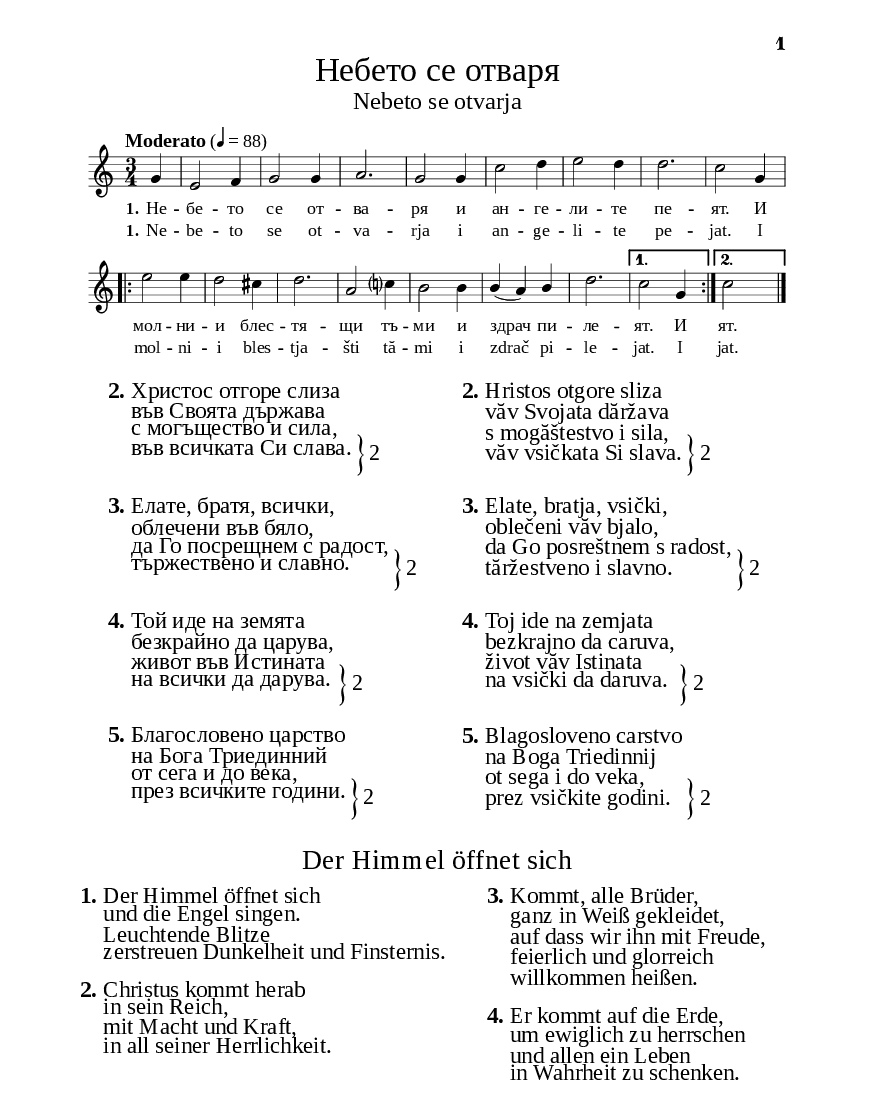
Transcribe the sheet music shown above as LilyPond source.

\version "2.24.4"

% include paper part and global functions
\include "include/globals.ily"

"rightBraces050" = \markup {
  \column {
    % repeat braces
    \translate #'(0 . -7.8 )
    \right-brace #20
  }
  \column {
    % repeat numbers
    \translate #'(0 . -8.5 )
    2
  }
}

\bookpart {
  \label #'ref050
  \tocItem \markup "Небето се отваря – Nebeto se otvarja"
  \include "include/bookpart-paper.ily"
  \score {
    \include "include/score-layout.ily"

    \new Voice \absolute  {
      \clef treble
      \key c \major
      \time 3/4
      \tempoFunc "Moderato" 4 "88"
      \autoBeamOff
      \partial 4 g'4 | e'2 f'4 | g'2 g'4 | a'2. | g'2 g'4 | c''2 d''4 | e''2 d''4 |
      d''2. | c''2 g'4 | \break \repeat volta 2 {
        e''2 e''4 | d''2 cis''4 | d''2. |
        a'2 c''?4 | b'2 b'4 | \stemUp b'4 ( a'4 ) b'4 \stemNeutral | d''2. |
      } \alternative {
        { c''2 g'4 | }
        { c''2  s4 }
      } \bar "|."
    }

    \addlyrics {
      \set stanza = "1." Не -- бе -- то се от -- ва -- ря и ан -- ге -- ли -- те
      пе -- ят. И мол -- ни -- и блес -- тя --
      щи тъ -- ми и здрач пи -- ле -- ят. И ят.
    }

    \addlyrics {
      \set stanza = "1." Ne -- be -- to se ot -- va -- rja i an -- ge -- li -- te
      pe -- jat. I mol -- ni -- i bles -- tja --
      šti tă -- mi i zdrač pi -- le -- jat. I jat.
    }

    \header {
      title = \titleFunc "Небето се отваря" "Nebeto se otvarja"
    }

    \midi{}

  } % score

  \markup \abs-fontsize #11 \override #`(baseline-skip . ,bgCoupletBaselineSkip) {
    \fill-line {
      \hspace #0.1
      \column {
        \vspace #1
        \line {
          \bold "2."
          \column {
            "Христос отгоре слиза"
            "във Своята държава"
            "с могъщество и сила,"
            "във всичката Си слава."
          }\"rightBraces050"
        }
        \vspace #1
        \line {
          \bold "3."
          \column {
            "Елате, братя, всички,"
            "облечени във бяло,"
            "да Го посрещнем с радост,"
            "тържествено и славно."
          }\"rightBraces050"
        }
        \vspace #1
        \line {
          \bold "4."
          \column {
            "Той иде на земята"
            "безкрайно да царува,"
            "живот във Истината"
            "на всички да дарува."
          }\"rightBraces050"
        }
        \vspace #1
        \line {
          \bold "5."
          \column {
            "Благословено царство"
            "на Бога Триединний"
            "от сега и до века,"
            "през всичките години."
          }\"rightBraces050"
        }
      }
      \hspace #0.1
      % adds horizontal spacing between columns
      \column {
        % adds vertical spacing between verses
        \vspace #1
        \line {
          \bold "2."
          \column {
            "Hristos otgore sliza"
            "văv Svojata dăržava"
            "s mogăštestvo i sila,"
            "văv vsičkata Si slava."
          }\"rightBraces050"
        }
        \vspace #1
        \line {
          \bold "3."
          \column {
            "Elate, bratja, vsički,"
            "oblečeni văv bjalo,"
            "da Go posreštnem s radost,"
            "tăržestveno i slavno."
          }\"rightBraces050"
        }
        \vspace #1
        \line {
          \bold "4."
          \column {
            "Toj ide na zemjata"
            "bezkrajno da caruva,"
            "život văv Istinata"
            "na vsički da daruva."
          }\"rightBraces050"
        }
        \vspace #1
        \line {
          \bold "5."
          \column {
            "Blagosloveno carstvo"
            "na Boga Triedinnij"
            "ot sega i do veka,"
            "prez vsičkite godini."
          }\"rightBraces050"
        }
      }\hspace #0.1
    }
  }

  \markup \vspace #1

  % include foreign translation(s) of the song
  \version "2.24.4"

\markup \fill-line { \fontsize #deTitleFontSize "Der Himmel öffnet sich" }
\markup \null
\markup \null
\markup \abs-fontsize #11 \override #`(baseline-skip . ,bgCoupletBaselineSkip) {
  \fill-line {
    \hspace #0.1
    \column {
      \line {
        \bold "1."
        \column {
          "Der Himmel öffnet sich"
          "und die Engel singen."
          "Leuchtende Blitze"
          "zerstreuen Dunkelheit und Finsternis."
        }
      }

      \vspace #1
      \line {
        \bold "2."
        \column {
          "Christus kommt herab"
          "in sein Reich,"
          "mit Macht und Kraft,"
          "in all seiner Herrlichkeit."
        }
      }
    }
    \hspace #0.1
    % adds horizontal spacing between columns
    \column {
      \line {
        \bold "3."
        \column {
          "Kommt, alle Brüder,"
          "ganz in Weiß gekleidet,"
          "auf dass wir ihn mit Freude,"
          "feierlich und glorreich"
          "willkommen heißen."
        }
      }
      \vspace #1
      \line {
        \bold "4."
        \column {
          "Er kommt auf die Erde,"
          "um ewiglich zu herrschen"
          "und allen ein Leben"
          "in Wahrheit zu schenken."
        }
      }
      % adds vertical spacing between verses
    }\hspace #0.1
  }
}



\markup \abs-fontsize #11 \override #`(baseline-skip . ,deCoupletBaselineSkip) {
  \fill-line {
    \hspace #0.1
    \column {

      \vspace #1
      \line {
        \bold "5."
        \column {
          "Gepriesen sei das Reich"
          "unseres dreifaltigen Gottes,"
          "von nun an und in Ewigkeit"
          "und für alle Zeiten."
        }
      }
    }\hspace #0.1
  }
}



} % bookpart
